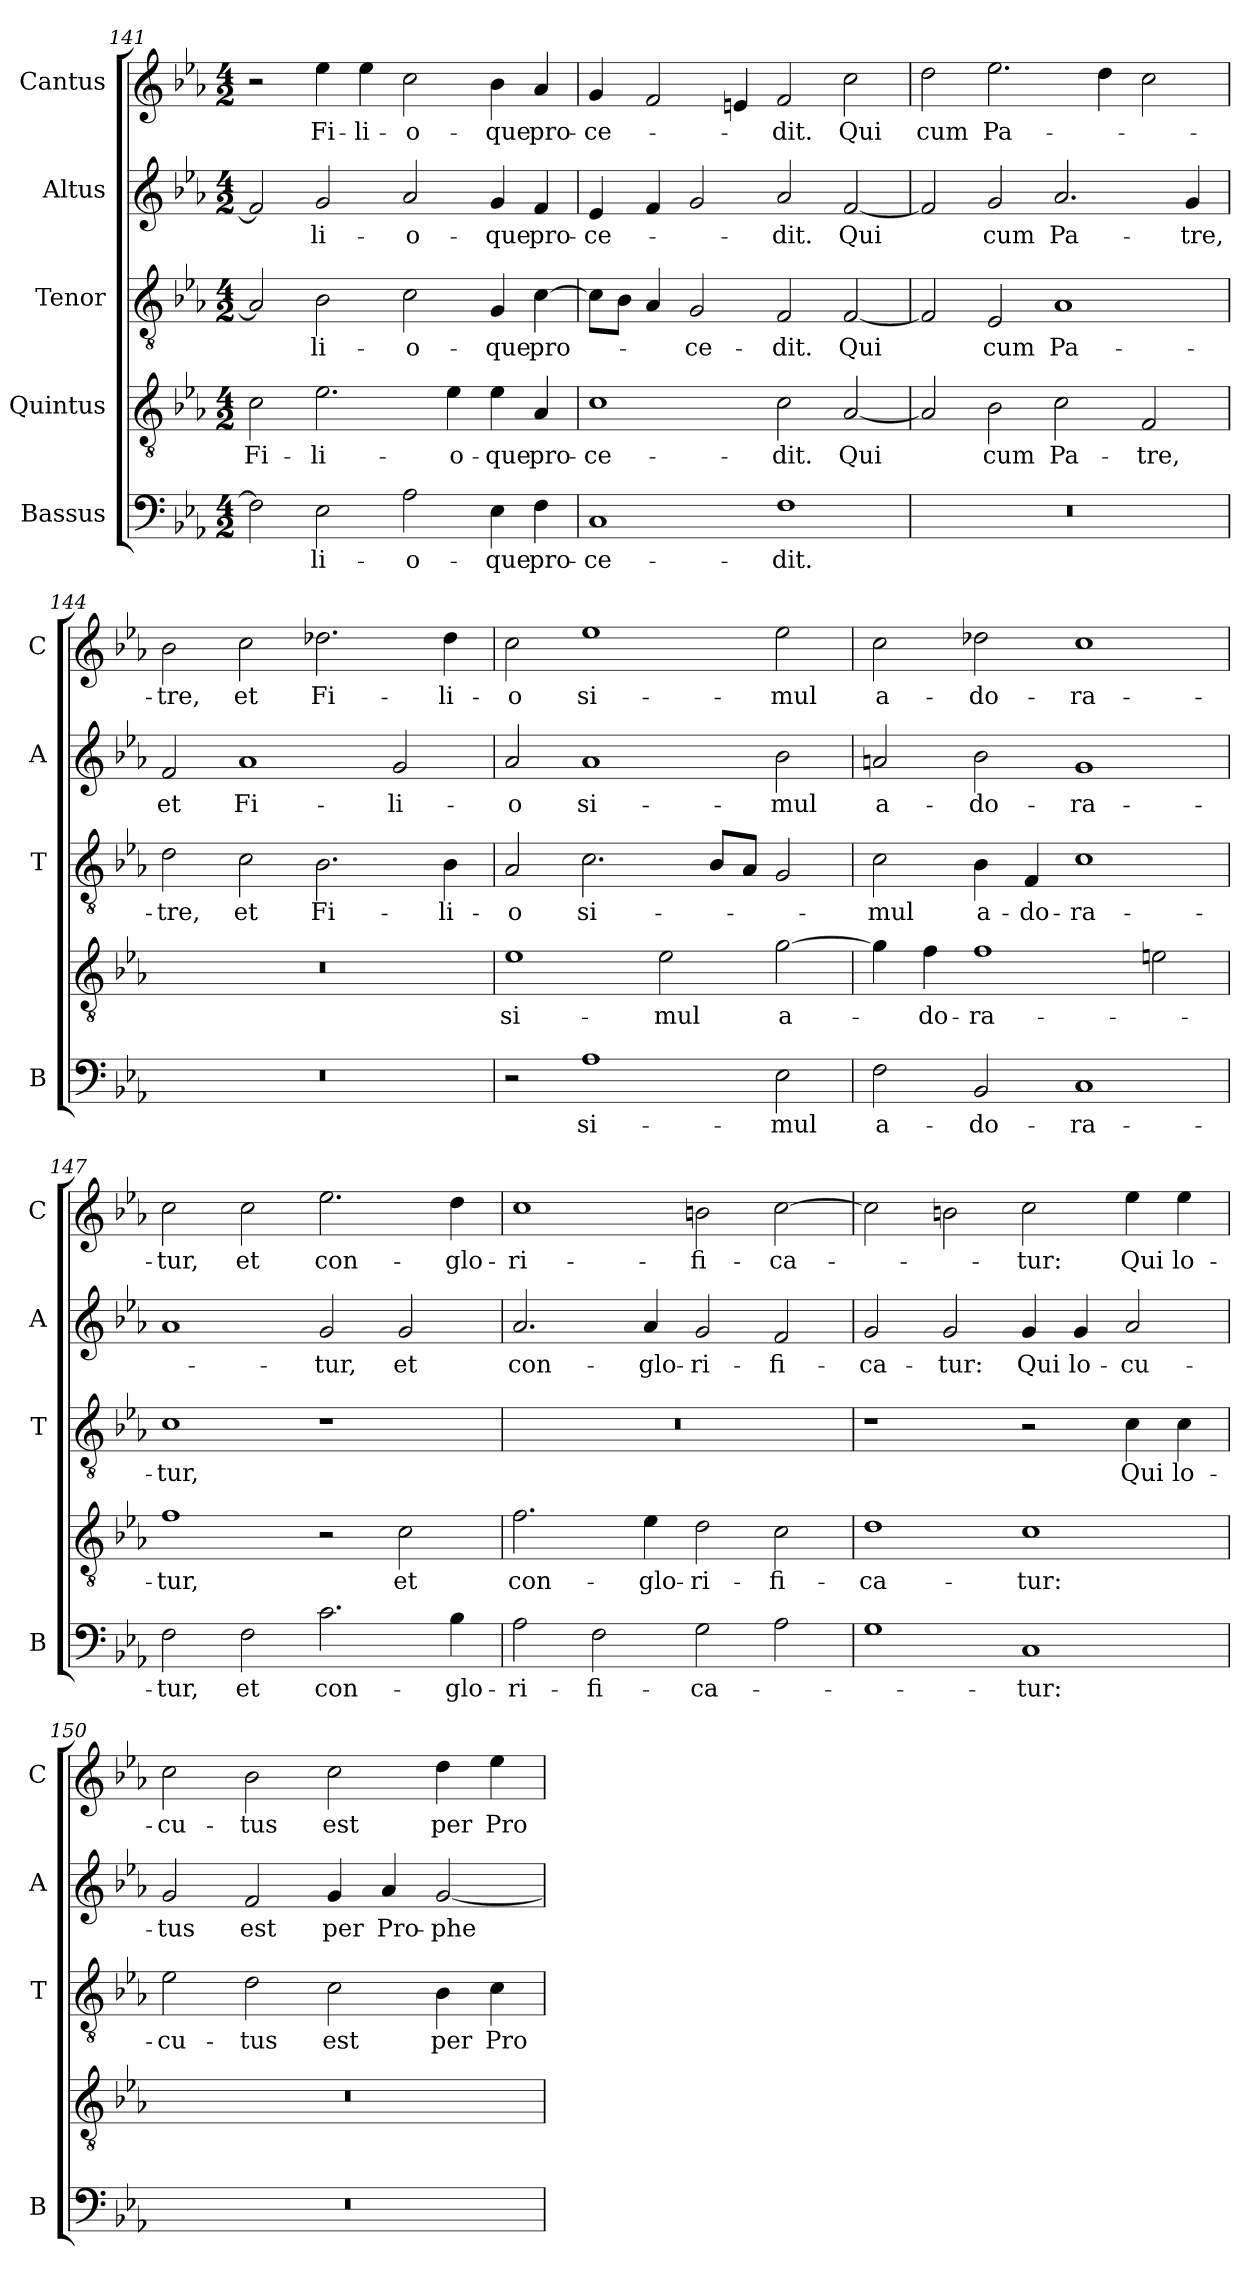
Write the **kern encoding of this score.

**kern	**text	**kern	**text	**kern	**text	**kern	**text	**kern	**text
*part5	*part5	*part4	*part4	*part3	*part3	*part2	*part2	*part1	*part1
*staff5	*staff5	*staff4	*staff4	*staff3	*staff3	*staff2	*staff2	*staff1	*staff1
*I"Bassus	*	*I"Quintus	*	*I"Tenor	*	*I"Altus	*	*I"Cantus	*
*I'B	*	*	*	*I'T	*	*I'A	*	*I'C	*
*clefF4	*	*clefGv2	*	*clefGv2	*	*clefG2	*	*clefG2	*
*k[b-e-a-]	*	*k[b-e-a-]	*	*k[b-e-a-]	*	*k[b-e-a-]	*	*k[b-e-a-]	*
*E-:	*	*E-:	*	*E-:	*	*E-:	*	*E-:	*
*M4/2	*	*M4/2	*	*M4/2	*	*M4/2	*	*M4/2	*
=141	=141	=141	=141	=141	=141	=141	=141	=141	=141
!	!	!	!LO:LY:b	!	!	!	!	!	!
2F\]	.	2c\	Fi-	2A-/]	.	2f/]	.	2r	.
!	!LO:LY:b	!	!LO:LY:b	!	!LO:LY:b	!	!LO:LY:b	!	!LO:LY:b
2E-\	-li-	2.e-\	-li-	2B-\	-li-	2g/	-li-	4ee-\	Fi-
!	!	!	!	!	!	!	!	!	!LO:LY:b
.	.	.	.	.	.	.	.	4ee-\	-li-
!	!LO:LY:b	!	!	!	!LO:LY:b	!	!LO:LY:b	!	!LO:LY:b
2A-\	-o-	.	.	2c\	-o-	2a-/	-o-	2cc\	-o-
!	!	!	!LO:LY:b	!	!	!	!	!	!
.	.	4e-\	-o-	.	.	.	.	.	.
!	!LO:LY:b	!	!LO:LY:b	!	!LO:LY:b	!	!LO:LY:b	!	!LO:LY:b
4E-\	-que	4e-\	-que	4G/	-que	4g/	-que	4b-\	-que
!	!LO:LY:b	!	!LO:LY:b	!	!LO:LY:b	!	!LO:LY:b	!	!LO:LY:b
4F\	pro-	4A-/	pro-	[4c\	pro-	4f/	pro-	4a-/	pro-
=142	=142	=142	=142	=142	=142	=142	=142	=142	=142
!	!LO:LY:b	!	!LO:LY:b	!	!	!	!LO:LY:b	!	!LO:LY:b
1C	-ce-	1c	-ce-	8c\L]	.	4e-/	-ce-	4g/	-ce-
.	.	.	.	8B-\J	.	.	.	.	.
.	.	.	.	4A-/	.	4f/	.	2f/	.
!	!	!	!	!	!LO:LY:b	!	!	!	!
.	.	.	.	2G/	-ce-	2g/	.	.	.
.	.	.	.	.	.	.	.	4en/	.
!	!LO:LY:b	!	!LO:LY:b	!	!LO:LY:b	!	!LO:LY:b	!	!LO:LY:b
1F	-dit.	2c\	-dit.	2F/	-dit.	2a-/	-dit.	2f/	-dit.
!	!	!	!LO:LY:b	!	!LO:LY:b	!	!LO:LY:b	!	!LO:LY:b
.	.	[2A-/	Qui	[2F/	Qui	[2f/	Qui	2cc\	Qui
=143	=143	=143	=143	=143	=143	=143	=143	=143	=143
!	!	!	!	!	!	!	!	!	!LO:LY:b
0r	.	2A-/]	.	2F/]	.	2f/]	.	2dd\	cum
!	!	!	!LO:LY:b	!	!LO:LY:b	!	!LO:LY:b	!	!LO:LY:b
.	.	2B-\	cum	2E-/	cum	2g/	cum	2.ee-\	Pa-
!	!	!	!LO:LY:b	!	!LO:LY:b	!	!LO:LY:b	!	!
.	.	2c\	Pa-	1A-	Pa-	2.a-/	Pa-	.	.
.	.	.	.	.	.	.	.	4dd\	.
!	!	!	!LO:LY:b	!	!	!	!	!	!
.	.	2F/	-tre,	.	.	.	.	2cc\	.
!	!	!	!	!	!	!	!LO:LY:b	!	!
.	.	.	.	.	.	4g/	-tre,	.	.
!!LO:LB:g=z
=144	=144	=144	=144	=144	=144	=144	=144	=144	=144
!	!	!	!	!	!LO:LY:b	!	!LO:LY:b	!	!LO:LY:b
0r	.	0r	.	2d\	-tre,	2f/	et	2b-\	-tre,
!	!	!	!	!	!LO:LY:b	!	!LO:LY:b	!	!LO:LY:b
.	.	.	.	2c\	et	1a-	Fi-	2cc\	et
!	!	!	!	!	!LO:LY:b	!	!	!	!LO:LY:b
.	.	.	.	2.B-\	Fi-	.	.	2.dd-X\	Fi-
!	!	!	!	!	!	!	!LO:LY:b	!	!
.	.	.	.	.	.	2g/	-li-	.	.
!	!	!	!	!	!LO:LY:b	!	!	!	!LO:LY:b
.	.	.	.	4B-\	-li-	.	.	4dd-\	-li-
=145	=145	=145	=145	=145	=145	=145	=145	=145	=145
!	!	!	!LO:LY:b	!	!LO:LY:b	!	!LO:LY:b	!	!LO:LY:b
2r	.	1e-	si-	2A-/	-o	2a-/	-o	2cc\	-o
!	!LO:LY:b	!	!	!	!LO:LY:b	!	!LO:LY:b	!	!LO:LY:b
1A-	si-	.	.	2.c\	si-	1a-	si-	1ee-	si-
!	!	!	!LO:LY:b	!	!	!	!	!	!
.	.	2e-\	-mul	.	.	.	.	.	.
.	.	.	.	8B-/L	.	.	.	.	.
.	.	.	.	8A-/J	.	.	.	.	.
!	!LO:LY:b	!	!LO:LY:b	!	!	!	!LO:LY:b	!	!LO:LY:b
2E-\	-mul	[2g\	a-	2G/	.	2b-\	-mul	2ee-\	-mul
=146	=146	=146	=146	=146	=146	=146	=146	=146	=146
!	!LO:LY:b	!	!	!	!LO:LY:b	!	!LO:LY:b	!	!LO:LY:b
2F\	a-	4g\]	.	2c\	-mul	2an/	a-	2cc\	a-
!	!	!	!LO:LY:b	!	!	!	!	!	!
.	.	4f\	-do-	.	.	.	.	.	.
!	!LO:LY:b	!	!LO:LY:b	!	!LO:LY:b	!	!LO:LY:b	!	!LO:LY:b
2BB-/	-do-	1f	-ra-	4B-\	a-	2b-\	-do-	2dd-X\	-do-
!	!	!	!	!	!LO:LY:b	!	!	!	!
.	.	.	.	4F/	-do-	.	.	.	.
!	!LO:LY:b	!	!	!	!LO:LY:b	!	!LO:LY:b	!	!LO:LY:b
1C	-ra-	.	.	1c	-ra-	1g	-ra-	1cc	-ra-
.	.	2en\	.	.	.	.	.	.	.
=147	=147	=147	=147	=147	=147	=147	=147	=147	=147
!	!LO:LY:b	!	!LO:LY:b	!	!LO:LY:b	!	!	!	!LO:LY:b
2F\	-tur,	1f	-tur,	1c	-tur,	1a-	.	2cc\	-tur,
!	!LO:LY:b	!	!	!	!	!	!	!	!LO:LY:b
2F\	et	.	.	.	.	.	.	2cc\	et
!	!LO:LY:b	!	!	!	!	!	!LO:LY:b	!	!LO:LY:b
2.c\	con-	2r	.	1r	.	2g/	-tur,	2.ee-\	con-
!	!	!	!LO:LY:b	!	!	!	!LO:LY:b	!	!
.	.	2c\	et	.	.	2g/	et	.	.
!	!LO:LY:b	!	!	!	!	!	!	!	!LO:LY:b
4B-\	-glo-	.	.	.	.	.	.	4dd\	-glo-
!!LO:PB:g=z
=148	=148	=148	=148	=148	=148	=148	=148	=148	=148
!	!LO:LY:b	!	!LO:LY:b	!	!	!	!LO:LY:b	!	!LO:LY:b
2A-\	-ri-	2.f\	con-	0r	.	2.a-/	con-	1cc	-ri-
!	!LO:LY:b	!	!	!	!	!	!	!	!
2F\	-fi-	.	.	.	.	.	.	.	.
!	!	!	!LO:LY:b	!	!	!	!LO:LY:b	!	!
.	.	4e-\	-glo-	.	.	4a-/	-glo-	.	.
!	!LO:LY:b	!	!LO:LY:b	!	!	!	!LO:LY:b	!	!LO:LY:b
2G\	-ca-	2d\	-ri-	.	.	2g/	-ri-	2bn\	-fi-
!	!	!	!LO:LY:b	!	!	!	!LO:LY:b	!	!LO:LY:b
2A-\	.	2c\	-fi-	.	.	2f/	-fi-	[2cc\	-ca-
=149	=149	=149	=149	=149	=149	=149	=149	=149	=149
!	!	!	!LO:LY:b	!	!	!	!LO:LY:b	!	!
1G	.	1d	-ca-	1r	.	2g/	-ca-	2cc\]	.
!	!	!	!	!	!	!	!LO:LY:b	!	!
.	.	.	.	.	.	2g/	-tur:	2bn\	.
!	!LO:LY:b	!	!LO:LY:b	!	!	!	!LO:LY:b	!	!LO:LY:b
1C	-tur:	1c	-tur:	2r	.	4g/	Qui	2cc\	-tur:
!	!	!	!	!	!	!	!LO:LY:b	!	!
.	.	.	.	.	.	4g/	lo-	.	.
!	!	!	!	!	!LO:LY:b	!	!LO:LY:b	!	!LO:LY:b
.	.	.	.	4c\	Qui	2a-/	-cu-	4ee-\	Qui
!	!	!	!	!	!LO:LY:b	!	!	!	!LO:LY:b
.	.	.	.	4c\	lo-	.	.	4ee-\	lo-
=150	=150	=150	=150	=150	=150	=150	=150	=150	=150
!	!	!	!	!	!LO:LY:b	!	!LO:LY:b	!	!LO:LY:b
0r	.	0r	.	2e-\	-cu-	2g/	-tus	2cc\	-cu-
!	!	!	!	!	!LO:LY:b	!	!LO:LY:b	!	!LO:LY:b
.	.	.	.	2d\	-tus	2f/	est	2b-\	-tus
!	!	!	!	!	!LO:LY:b	!	!LO:LY:b	!	!LO:LY:b
.	.	.	.	2c\	est	4g/	per	2cc\	est
!	!	!	!	!	!	!	!LO:LY:b	!	!
.	.	.	.	.	.	4a-/	Pro-	.	.
!	!	!	!	!	!LO:LY:b	!	!LO:LY:b	!	!LO:LY:b
.	.	.	.	4B-\	per	[2g/	-phe-	4dd\	per
!	!	!	!	!	!LO:LY:b	!	!	!	!LO:LY:b
.	.	.	.	4c\	Pro-	.	.	4ee-\	Pro-
=	=	=	=	=	=	=	=	=	=
*-	*-	*-	*-	*-	*-	*-	*-	*-	*-
